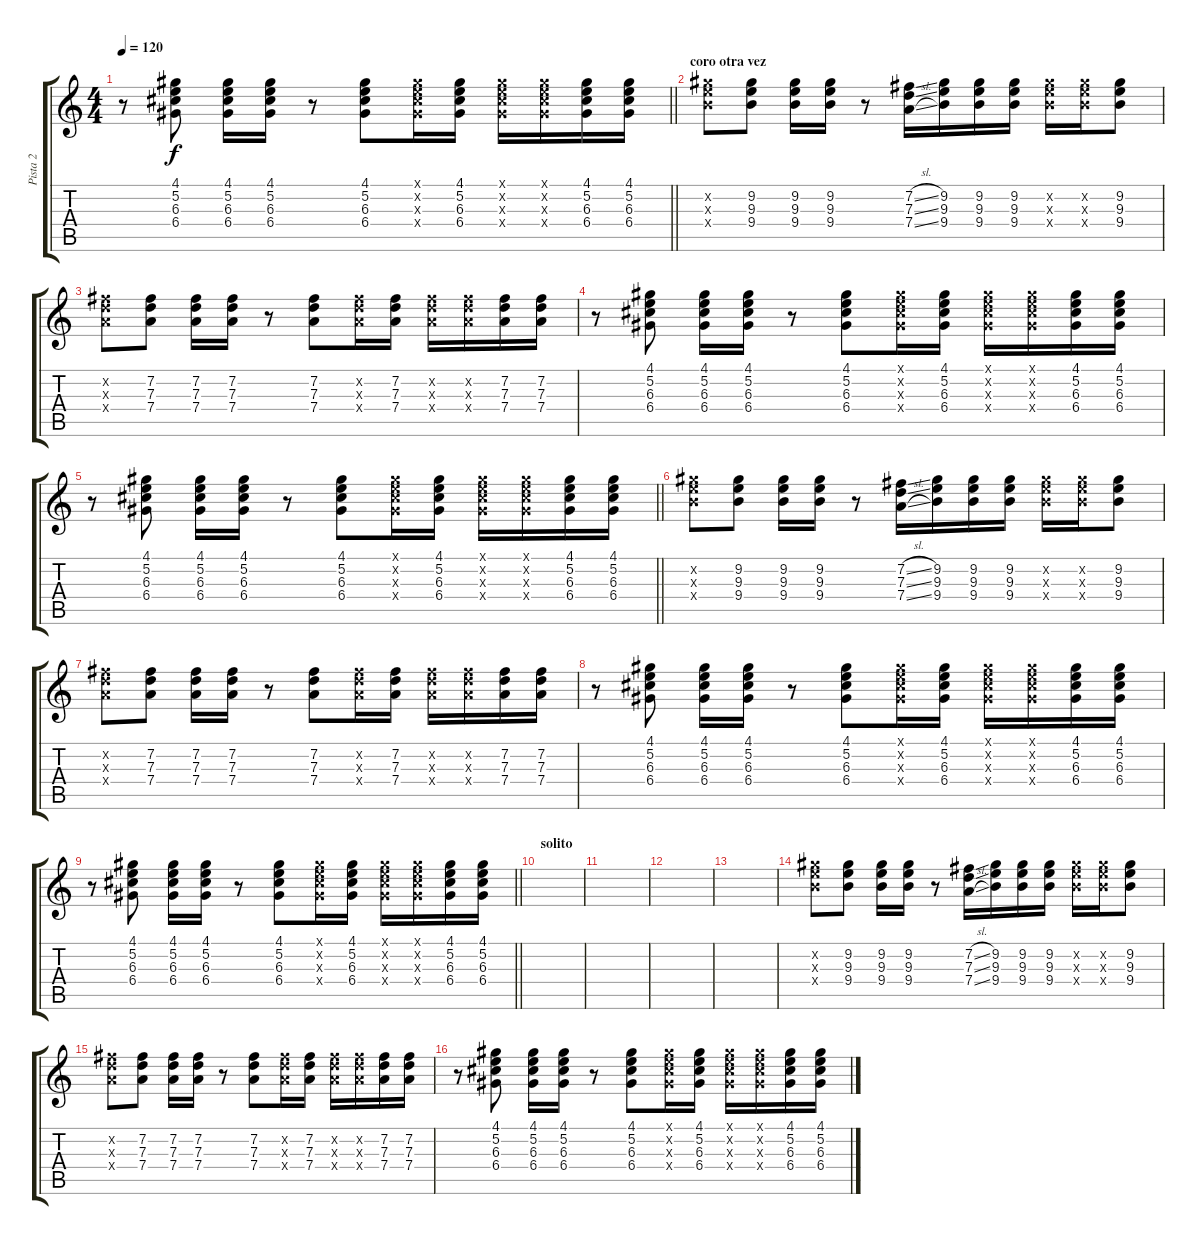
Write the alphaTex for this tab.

\track ("Pista 2" "Pista 2") {instrument distortionguitar}
\staff {score tabs}
\tuning (E4 B3 G3 D3 A2 E2) {hide}
\ts (4 4)
\tempo 120
\clef g2
\barLineRight lightlight
\ks c
r.8{dy f} (4.1 5.2 6.3 6.4).8 (4.1 5.2 6.3 6.4).16 (4.1 5.2 6.3 6.4).16 r.8 (4.1 5.2 6.3 6.4).8 (4.1{x} 5.2{x} 6.3{x} 6.4{x}).16 (4.1 5.2 6.3 6.4).16 (4.1{x} 5.2{x} 6.3{x} 6.4{x}).16 (4.1{x} 5.2{x} 6.3{x} 6.4{x}).16 (4.1 5.2 6.3 6.4).16 (4.1 5.2 6.3 6.4).16 |
\section ("" "coro otra vez")
(9.2{x} 9.3{x} 9.4{x}).8 (9.2 9.3 9.4).8 (9.2 9.3 9.4).16 (9.2 9.3 9.4).16 r.8 (7.2{sl} 7.3{sl} 7.4{sl}).16 (9.2 9.3 9.4).16 (9.2 9.3 9.4).16 (9.2 9.3 9.4).16 (9.2{x} 9.3{x} 9.4{x}).16 (9.2{x} 9.3{x} 9.4{x}).16 (9.2 9.3 9.4).8 |
(7.2{x} 7.3{x} 7.4{x}).8 (7.2 7.3 7.4).8 (7.2 7.3 7.4).16 (7.2 7.3 7.4).16 r.8 (7.2 7.3 7.4).8 (7.2{x} 7.3{x} 7.4{x}).16 (7.2 7.3 7.4).16 (7.2{x} 7.3{x} 7.4{x}).16 (7.2{x} 7.3{x} 7.4{x}).16 (7.2 7.3 7.4).16 (7.2 7.3 7.4).16 |
r.8 (4.1 5.2 6.3 6.4).8 (4.1 5.2 6.3 6.4).16 (4.1 5.2 6.3 6.4).16 r.8 (4.1 5.2 6.3 6.4).8 (4.1{x} 5.2{x} 6.3{x} 6.4{x}).16 (4.1 5.2 6.3 6.4).16 (4.1{x} 5.2{x} 6.3{x} 6.4{x}).16 (4.1{x} 5.2{x} 6.3{x} 6.4{x}).16 (4.1 5.2 6.3 6.4).16 (4.1 5.2 6.3 6.4).16 |
\barLineRight lightlight
r.8 (4.1 5.2 6.3 6.4).8 (4.1 5.2 6.3 6.4).16 (4.1 5.2 6.3 6.4).16 r.8 (4.1 5.2 6.3 6.4).8 (4.1{x} 5.2{x} 6.3{x} 6.4{x}).16 (4.1 5.2 6.3 6.4).16 (4.1{x} 5.2{x} 6.3{x} 6.4{x}).16 (4.1{x} 5.2{x} 6.3{x} 6.4{x}).16 (4.1 5.2 6.3 6.4).16 (4.1 5.2 6.3 6.4).16 |
(9.2{x} 9.3{x} 9.4{x}).8 (9.2 9.3 9.4).8 (9.2 9.3 9.4).16 (9.2 9.3 9.4).16 r.8 (7.2{sl} 7.3{sl} 7.4{sl}).16 (9.2 9.3 9.4).16 (9.2 9.3 9.4).16 (9.2 9.3 9.4).16 (9.2{x} 9.3{x} 9.4{x}).16 (9.2{x} 9.3{x} 9.4{x}).16 (9.2 9.3 9.4).8 |
(7.2{x} 7.3{x} 7.4{x}).8 (7.2 7.3 7.4).8 (7.2 7.3 7.4).16 (7.2 7.3 7.4).16 r.8 (7.2 7.3 7.4).8 (7.2{x} 7.3{x} 7.4{x}).16 (7.2 7.3 7.4).16 (7.2{x} 7.3{x} 7.4{x}).16 (7.2{x} 7.3{x} 7.4{x}).16 (7.2 7.3 7.4).16 (7.2 7.3 7.4).16 |
r.8 (4.1 5.2 6.3 6.4).8 (4.1 5.2 6.3 6.4).16 (4.1 5.2 6.3 6.4).16 r.8 (4.1 5.2 6.3 6.4).8 (4.1{x} 5.2{x} 6.3{x} 6.4{x}).16 (4.1 5.2 6.3 6.4).16 (4.1{x} 5.2{x} 6.3{x} 6.4{x}).16 (4.1{x} 5.2{x} 6.3{x} 6.4{x}).16 (4.1 5.2 6.3 6.4).16 (4.1 5.2 6.3 6.4).16 |
\barLineRight lightlight
r.8 (4.1 5.2 6.3 6.4).8 (4.1 5.2 6.3 6.4).16 (4.1 5.2 6.3 6.4).16 r.8 (4.1 5.2 6.3 6.4).8 (4.1{x} 5.2{x} 6.3{x} 6.4{x}).16 (4.1 5.2 6.3 6.4).16 (4.1{x} 5.2{x} 6.3{x} 6.4{x}).16 (4.1{x} 5.2{x} 6.3{x} 6.4{x}).16 (4.1 5.2 6.3 6.4).16 (4.1 5.2 6.3 6.4).16 |
\section ("" "solito")
|
|
|
|
(9.2{x} 9.3{x} 9.4{x}).8 (9.2 9.3 9.4).8 (9.2 9.3 9.4).16 (9.2 9.3 9.4).16 r.8 (7.2{sl} 7.3{sl} 7.4{sl}).16 (9.2 9.3 9.4).16 (9.2 9.3 9.4).16 (9.2 9.3 9.4).16 (9.2{x} 9.3{x} 9.4{x}).16 (9.2{x} 9.3{x} 9.4{x}).16 (9.2 9.3 9.4).8 |
(7.2{x} 7.3{x} 7.4{x}).8 (7.2 7.3 7.4).8 (7.2 7.3 7.4).16 (7.2 7.3 7.4).16 r.8 (7.2 7.3 7.4).8 (7.2{x} 7.3{x} 7.4{x}).16 (7.2 7.3 7.4).16 (7.2{x} 7.3{x} 7.4{x}).16 (7.2{x} 7.3{x} 7.4{x}).16 (7.2 7.3 7.4).16 (7.2 7.3 7.4).16 |
r.8 (4.1 5.2 6.3 6.4).8 (4.1 5.2 6.3 6.4).16 (4.1 5.2 6.3 6.4).16 r.8 (4.1 5.2 6.3 6.4).8 (4.1{x} 5.2{x} 6.3{x} 6.4{x}).16 (4.1 5.2 6.3 6.4).16 (4.1{x} 5.2{x} 6.3{x} 6.4{x}).16 (4.1{x} 5.2{x} 6.3{x} 6.4{x}).16 (4.1 5.2 6.3 6.4).16 (4.1 5.2 6.3 6.4).16
